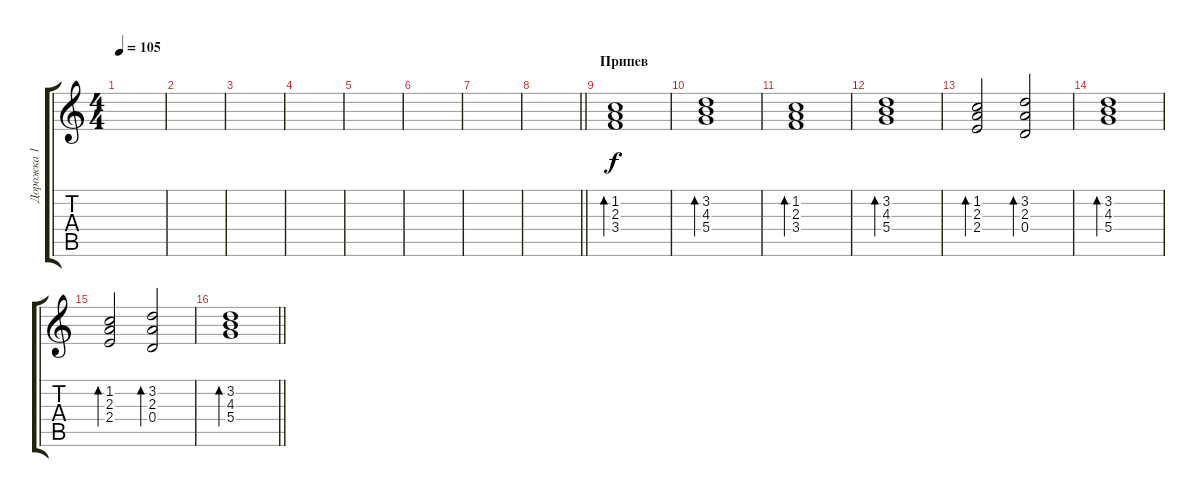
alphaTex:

\track ("Дорожка 1" "Дорожка 1") {instrument acousticguitarsteel}
\staff {score tabs}
\tuning (E4 B3 G3 D3 A2 E2) {hide}
\ts (4 4)
\tempo 105
\clef g2
\ks c
|
|
|
|
|
|
|
\barLineRight lightlight
|
\section ("" "Припев")
(1.2 2.3 3.4).1{bd 240} |
(3.2 4.3 5.4).1{bd 240} |
(1.2 2.3 3.4).1{bd 240} |
(3.2 4.3 5.4).1{bd 240} |
(1.2 2.3 2.4).2{bd 240} (3.2 2.3 0.4).2{bd 240} |
(3.2 4.3 5.4).1{bd 240} |
(1.2 2.3 2.4).2{bd 240} (3.2 2.3 0.4).2{bd 240} |
\barLineRight lightlight
(3.2 4.3 5.4).1{bd 240}
